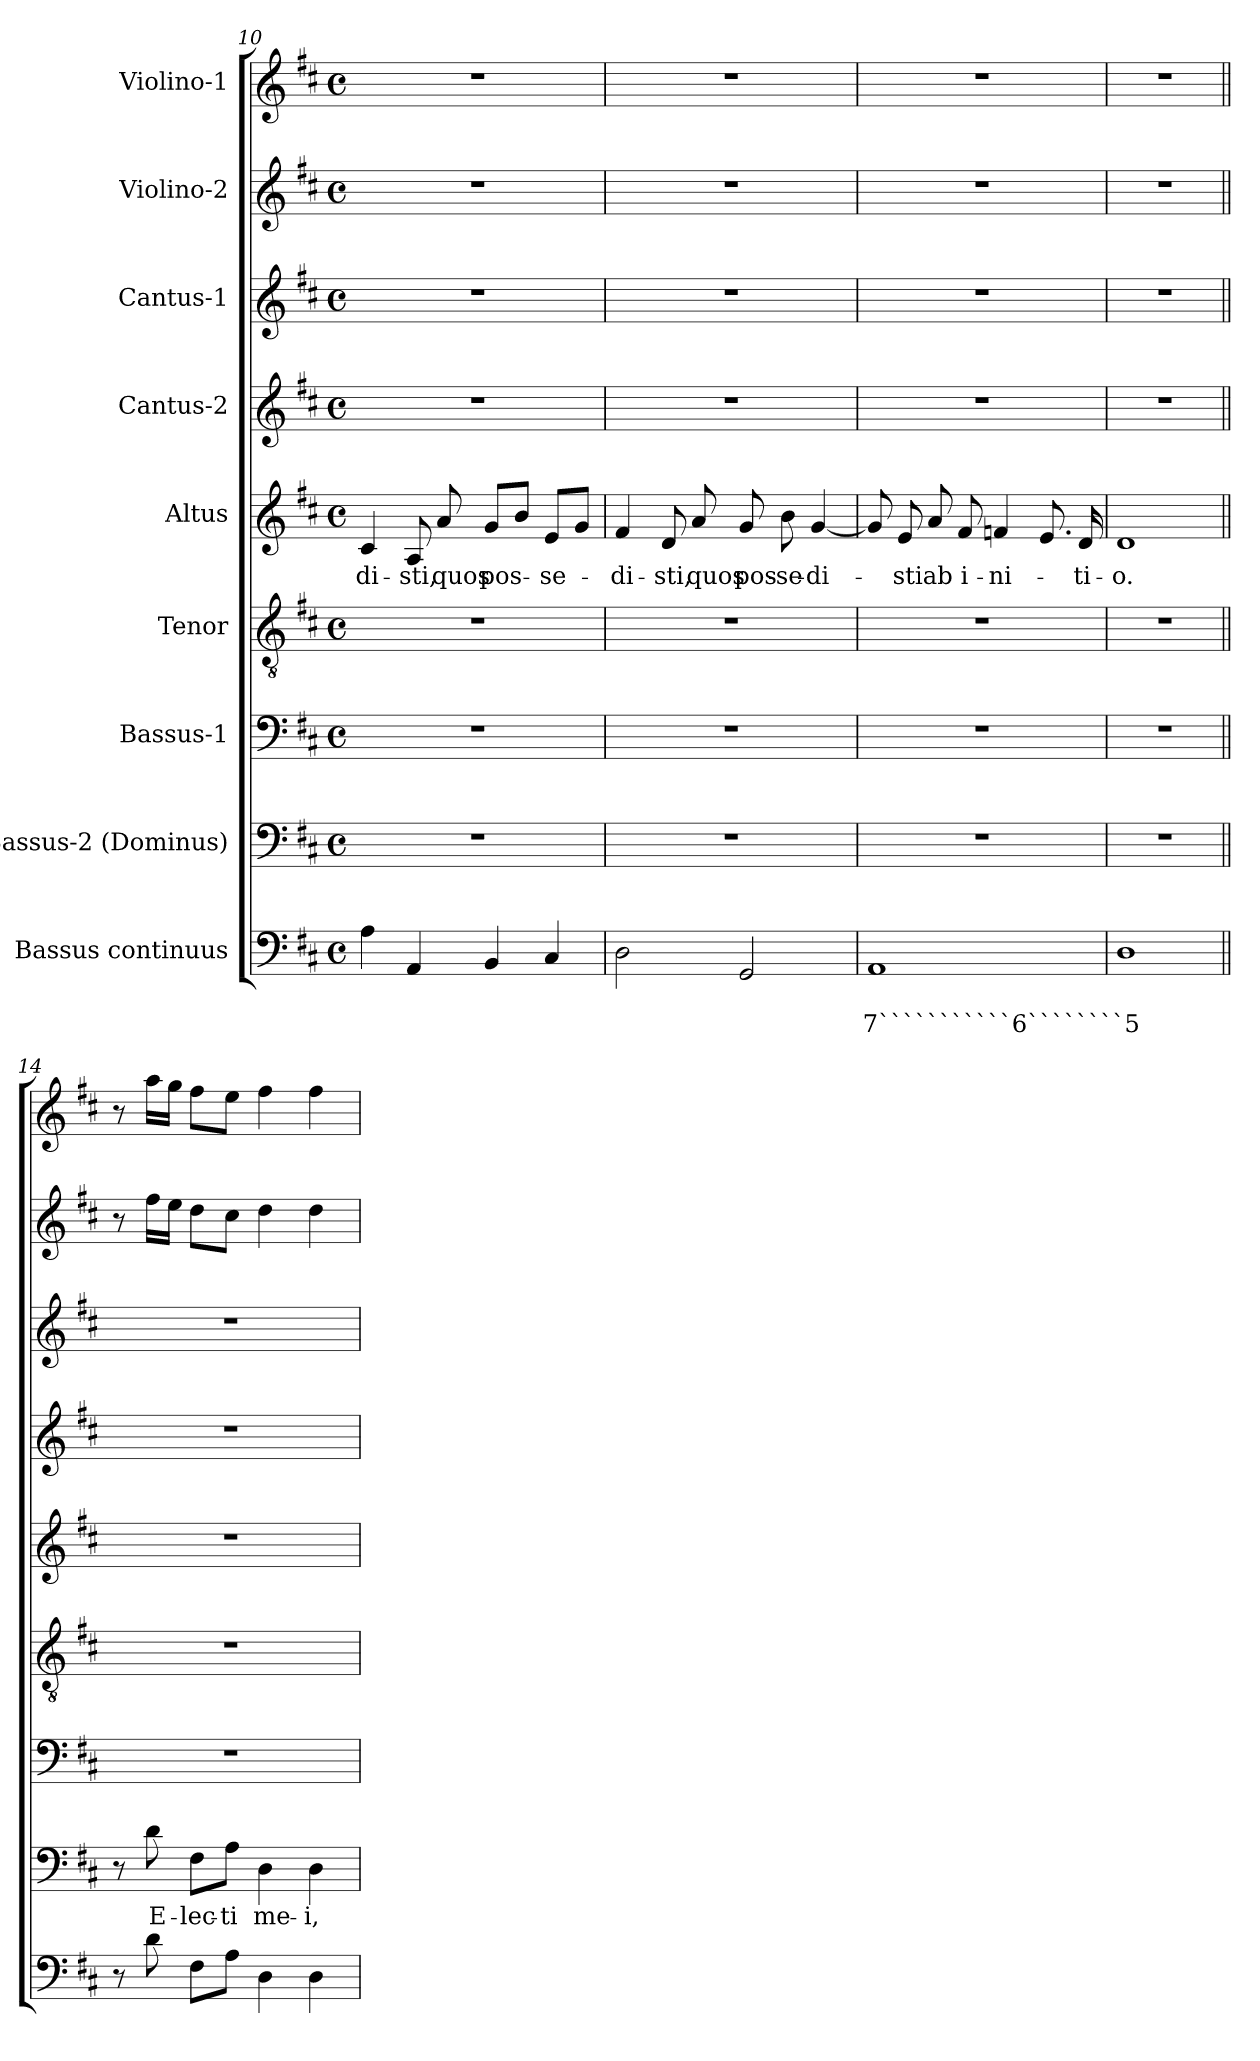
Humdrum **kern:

**kern	**text	**text	**kern	**text	**kern	**kern	**kern	**text	**kern	**kern	**kern	**kern
*part9	*part9	*part9	*part8	*part8	*part7	*part6	*part5	*part5	*part4	*part3	*part2	*part1
*staff9	*staff9	*staff9	*staff8	*staff8	*staff7	*staff6	*staff5	*staff5	*staff4	*staff3	*staff2	*staff1
*I"Bassus continuus	*	*	*I"Bassus-2 (Dominus)	*	*I"Bassus-1	*I"Tenor	*I"Altus	*	*I"Cantus-2	*I"Cantus-1	*I"Violino-2	*I"Violino-1
!!LO:PB:g=z
*clefF4	*	*	*clefF4	*	*clefF4	*clefGv2	*clefG2	*	*clefG2	*clefG2	*clefG2	*clefG2
*k[f#c#]	*	*	*k[f#c#]	*	*k[f#c#]	*k[f#c#]	*k[f#c#]	*	*k[f#c#]	*k[f#c#]	*k[f#c#]	*k[f#c#]
*D:	*	*	*D:	*	*D:	*D:	*D:	*	*D:	*D:	*D:	*D:
*M4/4	*	*	*M4/4	*	*M4/4	*M4/4	*M4/4	*	*M4/4	*M4/4	*M4/4	*M4/4
*met(c)	*	*	*met(c)	*	*met(c)	*met(c)	*met(c)	*	*met(c)	*met(c)	*met(c)	*met(c)
=10	=10	=10	=10	=10	=10	=10	=10	=10	=10	=10	=10	=10
!	!	!	!	!	!	!	!	!LO:LY:b	!	!	!	!
4A\	.	.	1r	.	1r	1r	4c#/	-di-	1r	1r	1r	1r
!	!	!	!	!	!	!	!	!LO:LY:b	!	!	!	!
4AA/	.	.	.	.	.	.	8A/	-sti,	.	.	.	.
!	!	!	!	!	!	!	!	!LO:LY:b	!	!	!	!
.	.	.	.	.	.	.	8a/	quos	.	.	.	.
!	!	!	!	!	!	!	!	!LO:LY:b	!	!	!	!
4BB/	.	.	.	.	.	.	8g/L	pos-	.	.	.	.
.	.	.	.	.	.	.	8b/J	.	.	.	.	.
!	!	!	!	!	!	!	!	!LO:LY:b	!	!	!	!
4C#/	.	.	.	.	.	.	8e/L	-se-	.	.	.	.
.	.	.	.	.	.	.	8g/J	.	.	.	.	.
=11	=11	=11	=11	=11	=11	=11	=11	=11	=11	=11	=11	=11
!	!	!	!	!	!	!	!	!LO:LY:b	!	!	!	!
2D\	.	.	1r	.	1r	1r	4f#/	-di-	1r	1r	1r	1r
!	!	!	!	!	!	!	!	!LO:LY:b	!	!	!	!
.	.	.	.	.	.	.	8d/	-sti,	.	.	.	.
!	!	!	!	!	!	!	!	!LO:LY:b	!	!	!	!
.	.	.	.	.	.	.	8a/	quos	.	.	.	.
!	!	!	!	!	!	!	!	!LO:LY:b	!	!	!	!
2GG/	.	.	.	.	.	.	8g/	pos-	.	.	.	.
!	!	!	!	!	!	!	!	!LO:LY:b	!	!	!	!
.	.	.	.	.	.	.	8b\	-se-	.	.	.	.
!	!	!	!	!	!	!	!	!LO:LY:b	!	!	!	!
.	.	.	.	.	.	.	[4g/	-di-	.	.	.	.
=12	=12	=12	=12	=12	=12	=12	=12	=12	=12	=12	=12	=12
!	!	!LO:LY:b	!	!	!	!	!	!	!	!	!	!
1AA	.	7```````````6````````5	1r	.	1r	1r	8g/]	.	1r	1r	1r	1r
!	!	!	!	!	!	!	!	!LO:LY:b	!	!	!	!
.	.	.	.	.	.	.	8e/	-sti	.	.	.	.
!	!	!	!	!	!	!	!	!LO:LY:b	!	!	!	!
.	.	.	.	.	.	.	8a/	ab	.	.	.	.
!	!	!	!	!	!	!	!	!LO:LY:b	!	!	!	!
.	.	.	.	.	.	.	8f#/	i-	.	.	.	.
!	!	!	!	!	!	!	!	!LO:LY:b	!	!	!	!
.	.	.	.	.	.	.	4fn/	-ni-	.	.	.	.
.	.	.	.	.	.	.	8.e/	.	.	.	.	.
!	!	!	!	!	!	!	!	!LO:LY:b	!	!	!	!
.	.	.	.	.	.	.	16d/	-ti-	.	.	.	.
=13	=13	=13	=13	=13	=13	=13	=13	=13	=13	=13	=13	=13
!	!	!	!	!	!	!	!	!LO:LY:b	!	!	!	!
1D	.	.	1r	.	1r	1r	1d	-o.	1r	1r	1r	1r
!!LO:PB:g=z
=14||	=14||	=14||	=14||	=14||	=14||	=14||	=14||	=14||	=14||	=14||	=14||	=14||
8r	.	.	8r	.	1r	1r	1r	.	1r	1r	8r	8r
!	!	!	!	!LO:LY:b	!	!	!	!	!	!	!	!
8d\	.	.	8d\	E-	.	.	.	.	.	.	16ff#\LL	16aa\LL
.	.	.	.	.	.	.	.	.	.	.	16ee\JJ	16gg\JJ
!	!	!	!	!LO:LY:b	!	!	!	!	!	!	!	!
8F#\L	.	.	8F#\L	-lec-	.	.	.	.	.	.	8dd\L	8ff#\L
!	!	!	!	!LO:LY:b	!	!	!	!	!	!	!	!
8A\J	.	.	8A\J	-ti	.	.	.	.	.	.	8cc#\J	8ee\J
!	!	!	!	!LO:LY:b	!	!	!	!	!	!	!	!
4D\	.	.	4D\	me-	.	.	.	.	.	.	4dd\	4ff#\
!	!	!	!	!LO:LY:b	!	!	!	!	!	!	!	!
4D\	.	.	4D\	-i,	.	.	.	.	.	.	4dd\	4ff#\
=	=	=	=	=	=	=	=	=	=	=	=	=
*-	*-	*-	*-	*-	*-	*-	*-	*-	*-	*-	*-	*-
